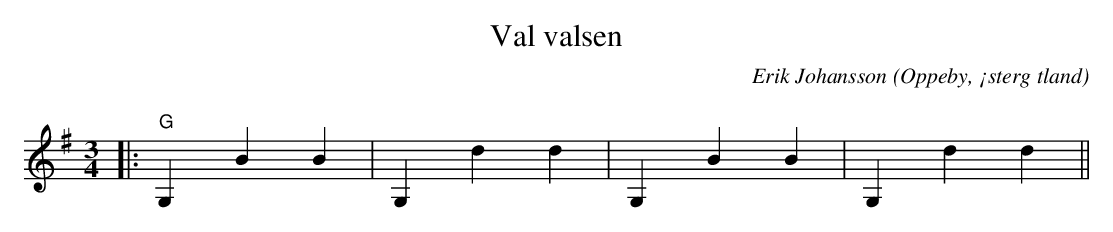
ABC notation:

X:1
T:Val valsen
C:Erik Johansson
O:Oppeby, ¡sterg tland
Q:140
M:3/4
L:1/8
K:G
|:"G"G,2B2B2|G,2d2d2 |G,2B2B2|G,2d2d2 ||
|]
